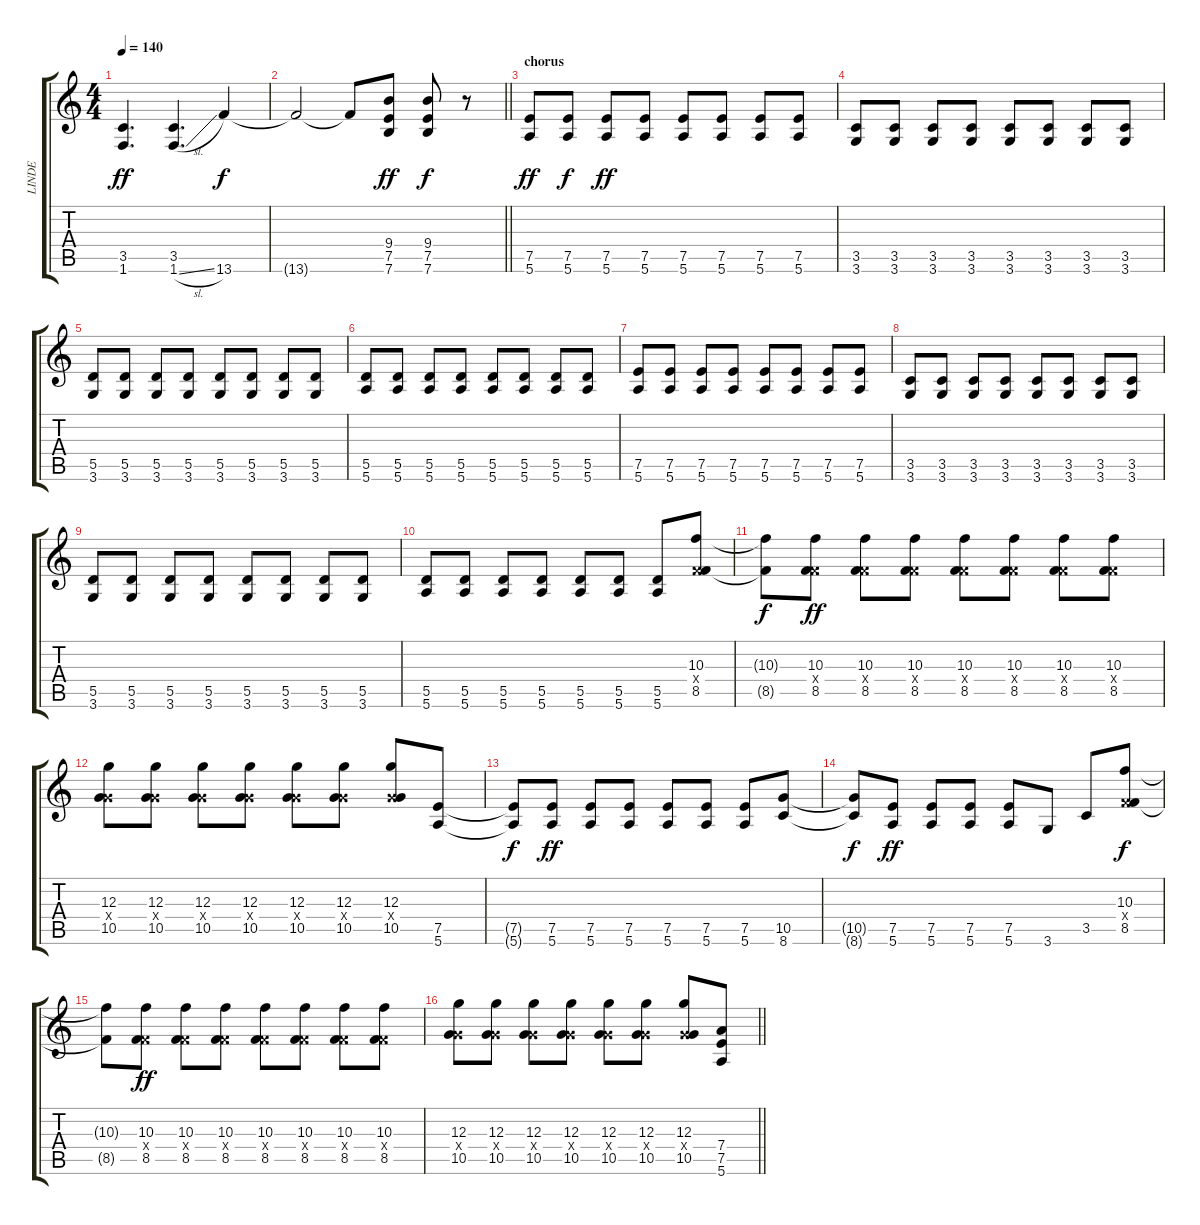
\track ("LINDE" "LINDE") {instrument distortionguitar}
\staff {score tabs}
\tuning (E4 B3 G3 D3 A2 E2) {hide}
\ts (4 4)
\tempo 140
\clef g2
\ks c
(3.5 1.6).4{d dy ff} (3.5 1.6{sl}).4{d} 13.6.4{dy f} |
\barLineRight lightlight
13.6{t}.2 13.6{t}.8 (9.4 7.5 7.6).8{dy ff} (9.4 7.5 7.6).8{dy f} r.8 |
\section ("" "chorus")
(7.5 5.6).8{dy ff} (7.5 5.6).8{dy f} (7.5 5.6).8{dy ff} (7.5 5.6).8 (7.5 5.6).8 (7.5 5.6).8 (7.5 5.6).8 (7.5 5.6).8 |
(3.5 3.6).8 (3.5 3.6).8 (3.5 3.6).8 (3.5 3.6).8 (3.5 3.6).8 (3.5 3.6).8 (3.5 3.6).8 (3.5 3.6).8 |
(5.5 3.6).8 (5.5 3.6).8 (5.5 3.6).8 (5.5 3.6).8 (5.5 3.6).8 (5.5 3.6).8 (5.5 3.6).8 (5.5 3.6).8 |
(5.5 5.6).8 (5.5 5.6).8 (5.5 5.6).8 (5.5 5.6).8 (5.5 5.6).8 (5.5 5.6).8 (5.5 5.6).8 (5.5 5.6).8 |
(7.5 5.6).8 (7.5 5.6).8 (7.5 5.6).8 (7.5 5.6).8 (7.5 5.6).8 (7.5 5.6).8 (7.5 5.6).8 (7.5 5.6).8 |
(3.5 3.6).8 (3.5 3.6).8 (3.5 3.6).8 (3.5 3.6).8 (3.5 3.6).8 (3.5 3.6).8 (3.5 3.6).8 (3.5 3.6).8 |
(5.5 3.6).8 (5.5 3.6).8 (5.5 3.6).8 (5.5 3.6).8 (5.5 3.6).8 (5.5 3.6).8 (5.5 3.6).8 (5.5 3.6).8 |
(5.5 5.6).8 (5.5 5.6).8 (5.5 5.6).8 (5.5 5.6).8 (5.5 5.6).8 (5.5 5.6).8 (5.5 5.6).8 (10.3 3.4{x} 8.5).8 |
(10.3{t} 8.5{t}).8{dy f} (10.3 3.4{x} 8.5).8{dy ff} (10.3 3.4{x} 8.5).8 (10.3 3.4{x} 8.5).8 (10.3 3.4{x} 8.5).8 (10.3 3.4{x} 8.5).8 (10.3 3.4{x} 8.5).8 (10.3 3.4{x} 8.5).8 |
(12.3 5.4{x} 10.5).8 (12.3 5.4{x} 10.5).8 (12.3 5.4{x} 10.5).8 (12.3 5.4{x} 10.5).8 (12.3 5.4{x} 10.5).8 (12.3 5.4{x} 10.5).8 (12.3 5.4{x} 10.5).8 (7.5 5.6).8 |
(7.5{t} 5.6{t}).8{dy f} (7.5 5.6).8{dy ff} (7.5 5.6).8 (7.5 5.6).8 (7.5 5.6).8 (7.5 5.6).8 (7.5 5.6).8 (10.5 8.6).8 |
(10.5{t} 8.6{t}).8{dy f} (7.5 5.6).8{dy ff} (7.5 5.6).8 (7.5 5.6).8 (7.5 5.6).8 3.6.8 3.5.8 (10.3 3.4{x} 8.5).8{dy f} |
(10.3{t} 8.5{t}).8 (10.3 3.4{x} 8.5).8{dy ff} (10.3 3.4{x} 8.5).8 (10.3 3.4{x} 8.5).8 (10.3 3.4{x} 8.5).8 (10.3 3.4{x} 8.5).8 (10.3 3.4{x} 8.5).8 (10.3 3.4{x} 8.5).8 |
\barLineRight lightlight
(12.3 5.4{x} 10.5).8 (12.3 5.4{x} 10.5).8 (12.3 5.4{x} 10.5).8 (12.3 5.4{x} 10.5).8 (12.3 5.4{x} 10.5).8 (12.3 5.4{x} 10.5).8 (12.3 5.4{x} 10.5).8 (7.4 7.5 5.6).8
